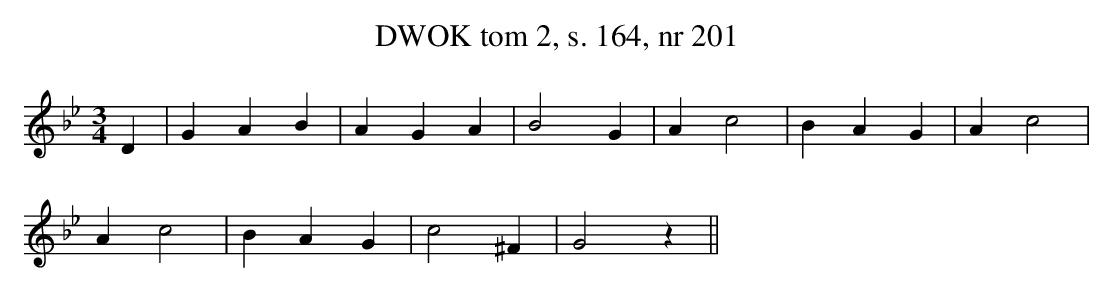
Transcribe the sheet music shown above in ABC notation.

X:1
T: DWOK tom 2, s. 164, nr 201
L: 1/16
M: 3/4
K: Bb
D4 | G4 A4 B4 | A4 G4 A4 | B8 G4 | A4 c8 | B4 A4 G4 | A4 c8 |
A4 c8 | B4 A4 G4 | c8 ^F4 | G8  z4 ||
